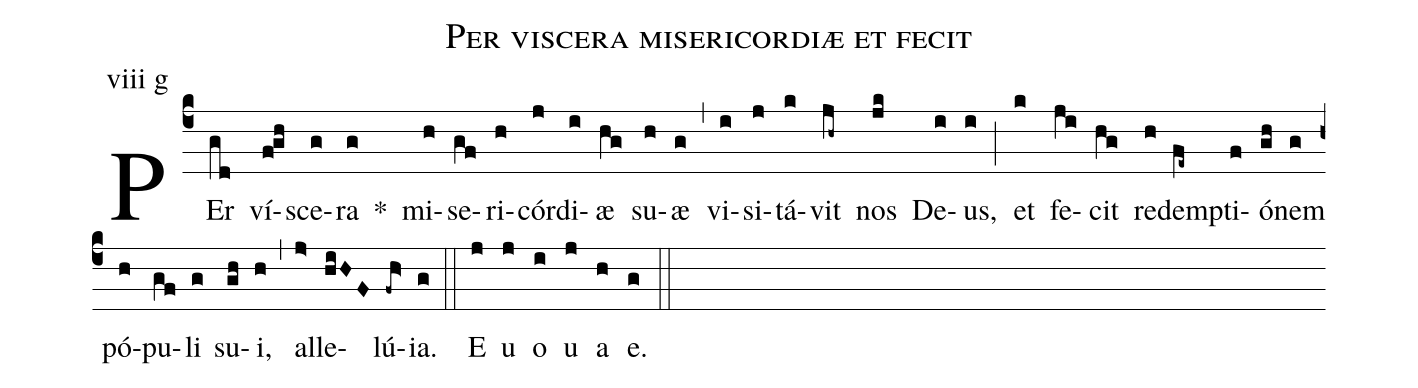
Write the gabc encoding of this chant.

name: Per viscera misericordiæ et fecit;
annotation: viii g;
mode: 8;
%%
(c4)
PEr(gd) ví(fgh)sce(g)ra(g) *()
mi(h)se(gf)ri(h)cór(j)di(i)æ(hg) su(h)æ(g) (,)
vi(i)si(j)tá(k)vit(jh~) nos(jk) De(i)us,(i) (;)
et(k) fe(ji)cit(hg) red(h)emp(fe~)ti(f)ó(gh)nem(g) pó(h)pu(gf)li(g) su(gh)i,(h) (,)
al(j>)le(hiHF)lú(-fh>)ia.(g) (::)
E(j) u(j) o(i) u(j) a(h) e.(g) (::)
